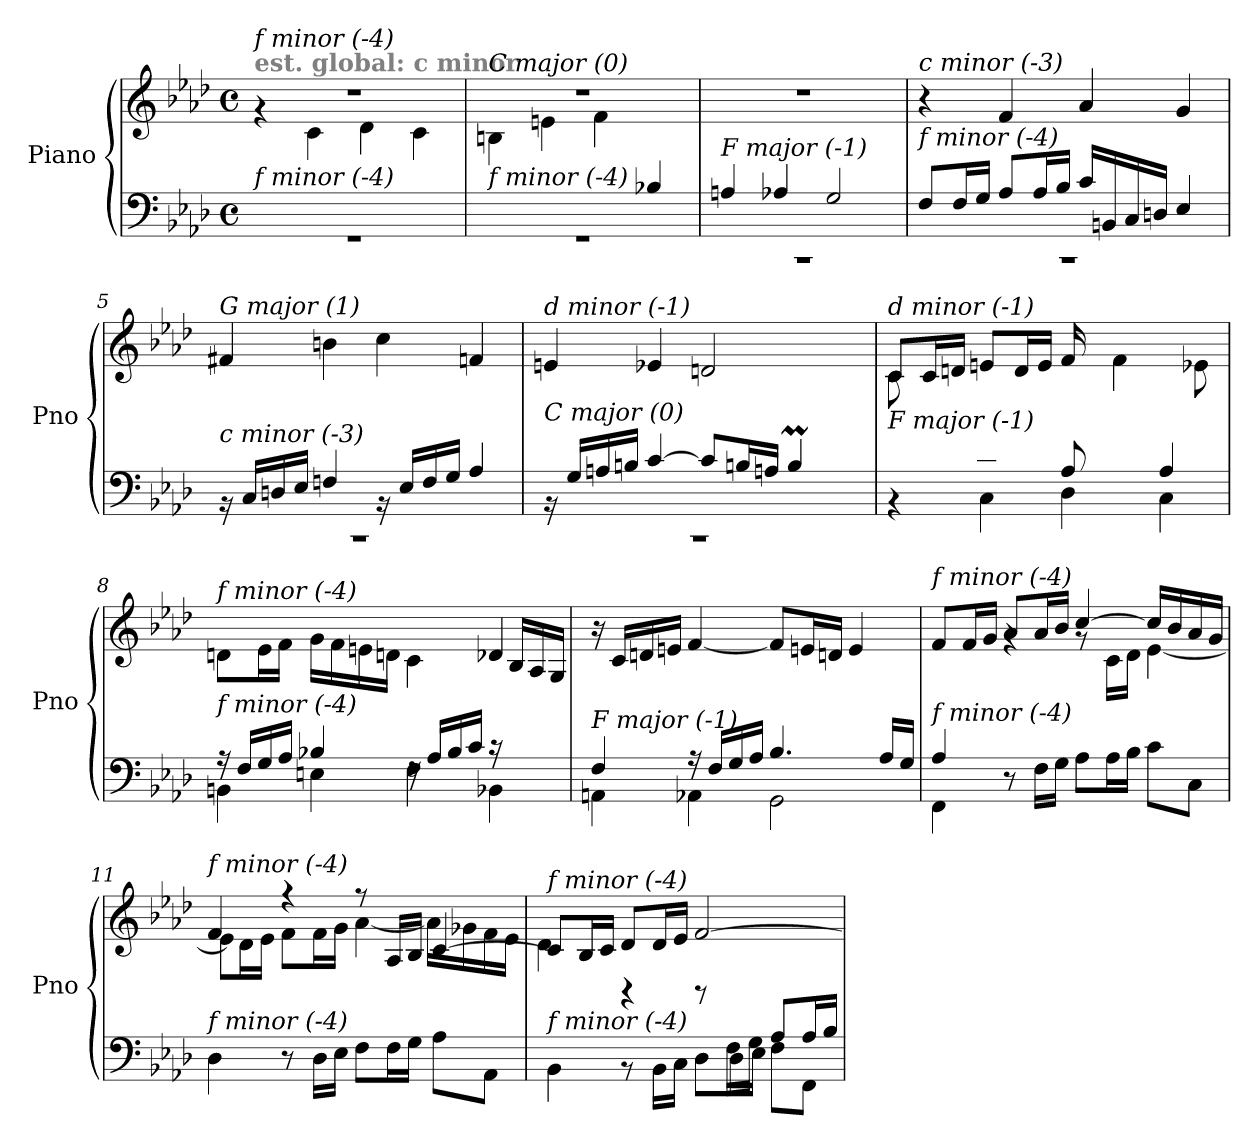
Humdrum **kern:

**kern	**kern
*part1	*part1
*staff2	*staff1
*I"Piano	*
*I'Pno	*
*clefF4	*clefG2
*k[b-e-a-d-]	*k[b-e-a-d-]
*M4/4	*M4/4
*met(c)	*met(c)
=1	=1
*	*^
!	!LO:TX:a:B:color=#808080:t=est. global&colon; c minor	!
!	!LO:TX:i:t=f minor (-4)	!
!LO:TX:i:t=f minor (-4)	!	!
1rGG	1r	4rg
.	.	4c\
.	.	4d-\
.	.	4c\
=2	=2	=2
*^	*	*
!	!	!LO:TX:i:t=C major (0)	!
!LO:TX:i:t=f minor (-4)	!	!	!
2.ryy	1rGG	1r	4Bn\
.	.	.	4en\
.	.	.	4f\
4B-X/	.	.	4ryy
=3	=3	=3	=3
!	!	!LO:TX:i:t=C major (0)	!
!LO:TX:i:t=F major (-1)	!	!	!
*	*	*v	*v
1rCC	4An/	1r
.	4A-X/	.
.	2G/	.
=4	=4	=4
!	!	!LO:TX:i:t=c minor (-3)
!LO:TX:i:t=f minor (-4)	!	!
1rCC	8F/L	4r
.	16F/L	.
.	16G/JJ	.
.	8A-/L	4f/
.	16A-/L	.
.	16B-/JJ	.
.	16c/LL	4a-/
.	16BBn/	.
.	16C/	.
.	16Dn/JJ	.
.	4E-/	4g/
=5	=5	=5
!	!	!LO:TX:i:t=G major (1)
!LO:TX:i:t=c minor (-3)	!	!
1rCC	16rBB	4f#X/
.	16C/LL	.
.	16Dn/	.
.	16E-/JJ	.
.	4Fn/	4bn\
.	16rBB	4cc\
.	16E-/LL	.
.	16F/	.
.	16G/JJ	.
.	4A-/	4fn/
!!LO:LB:g=z
=6	=6	=6
*	*^	*^
!	!	!	!LO:TX:i:t=d minor (-1)	!
!LO:TX:i:t=C major (0)	!	!	!	!
1rCC	2ryy	16rBB	4en/	2ryy
.	.	16G/LL	.	.
.	.	16An/	.	.
.	.	16Bn/JJ	.	.
.	.	[4c/	4e-X/	.
.	4ryy	8c/L]	2dn/	4ryy
.	.	16Bn/L	.	.
.	.	16An/JJ	.	.
.	64ryy	4Bm/	.	64ryy
.	64cyy	.	.	8...ryy
.	8..Byy	.	.	.
=7	=7	=7	=7	=7
!	!	!	!LO:TX:i:t=d minor (-1)	!
!LO:TX:i:t=F major (-1)	!	!	!	!
2ryy	8ryy	4rBB	8c/L	8c\L
.	8G/	.	16c/L	2ryy
.	.	.	16dn/JJ	.
.	8c/	4C\	8en/L	.
.	8B-X/J	.	16d/L	.
.	.	.	16e/JJ	.
16ryy	8A-/	4D-\	16f/LL	.
16En/	.	.	4..ryy	.
16F/	4.ryy	.	.	4f\
16G/JJ	.	.	.	.
4A-/	.	4C\	.	.
.	.	.	.	8e-X\
*	*v	*v	*	*
!!LO:LB:g=z	!!
=8	=8	=8	=8
!	!	!LO:TX:i:t=f minor (-4)	!
!LO:TX:i:t=f minor (-4)	!	!	!
16r	4BBn\	8dn\L	2ryy
16F/LL	.	.	.
16G/	.	16e-\L	.
16A-/JJ	.	16f\JJ	.
4B-X/	4En\	16g\LL	.
.	.	16f\	.
.	.	16en\	.
.	.	16dn\JJ	.
16rF	4F\	4c\	4ryy
16A-/LL	.	.	.
16B-/	.	.	.
16c/JJ	.	.	.
16rc	4BB-X\	4d-X/	16ryy
8.ryy	.	.	16B-/LL
.	.	.	16A-/
.	.	.	16G/JJ
!!LO:LB:g=z
=9	=9	=9	=9
!	!	!LO:TX:i:t=F major (-1)	!
!LO:TX:i:t=F major (-1)	!	!	!
*	*	*v	*v
4F/	4AAn\	16r
.	.	16c/LL
.	.	16dn/
.	.	16en/JJ
16r	4AA-X\	[4f/
16F/LL	.	.
16G/	.	.
16A-/JJ	.	.
4.B-/	2GG\	8f/L]
.	.	16en/L
.	.	16dn/JJ
.	.	4e/
16A-/LL	.	.
16G/JJ	.	.
=10	=10	=10
*	*	*^
!	!	!LO:TX:i:t=f minor (-4)	!
!LO:TX:i:t=f minor (-4)	!	!	!
4A-/	4FF\	8f/L	4ryy
.	.	16f/L	.
.	.	16g/JJ	.
2.ryy	8r	8a-/L	4rg
.	16F\LL	16a-/L	.
.	16G\JJ	16b-/JJ	.
.	8A-\L	[4cc/	8rg
.	16A-\L	.	16c\LL
.	16B-\JJ	.	16d-\JJ
.	8c\L	16cc/LL]	[4e-\
.	.	16b-/	.
.	8C\J	16a-/	.
.	.	16g/JJ	.
*v	*v	*	*
=11	=11	=11
!	!LO:TX:i:t=f minor (-4)	!
!LO:TX:i:t=f minor (-4)	!	!
4D-\	4f/	8e-\L]
.	.	16d-\L
.	.	16e-\JJ
8r	4r	8f\L
16D-\LL	.	16f\L
16E-\JJ	.	16g\JJ
8F\L	8r	[4a-\
16F\L	16A-/LL	.
16G\JJ	16B-/JJ	.
8A-\L	[4c/	16a-\LL]
.	.	16g-X\
8AA-\J	.	16f\
.	.	16e-\JJ
!!LO:LB:g=z	!!
=12	=12	=12
*^	*	*
!	!	!LO:TX:i:t=f minor (-4)	!
!LO:TX:i:t=f minor (-4)	!	!	!
2ryy	4BB-\	8c/L]	4d-\
.	.	16B-/L	.
.	.	16c/JJ	.
.	8rBB	8d-/L	4rBB
.	16BB-\LL	16d-/L	.
.	16C\JJ	16e-/JJ	.
8ryy	8D-\L	[2f/	8rBB
16F\LL	16D-\L	.	4.ryy
16G\JJ	16E-\JJ	.	.
8A-/L	8F\L	.	.
16A-/L	8FF\J	.	.
16B-/JJ	.	.	.
*v	*v	*	*
*	*v	*v
=	=
*-	*-
